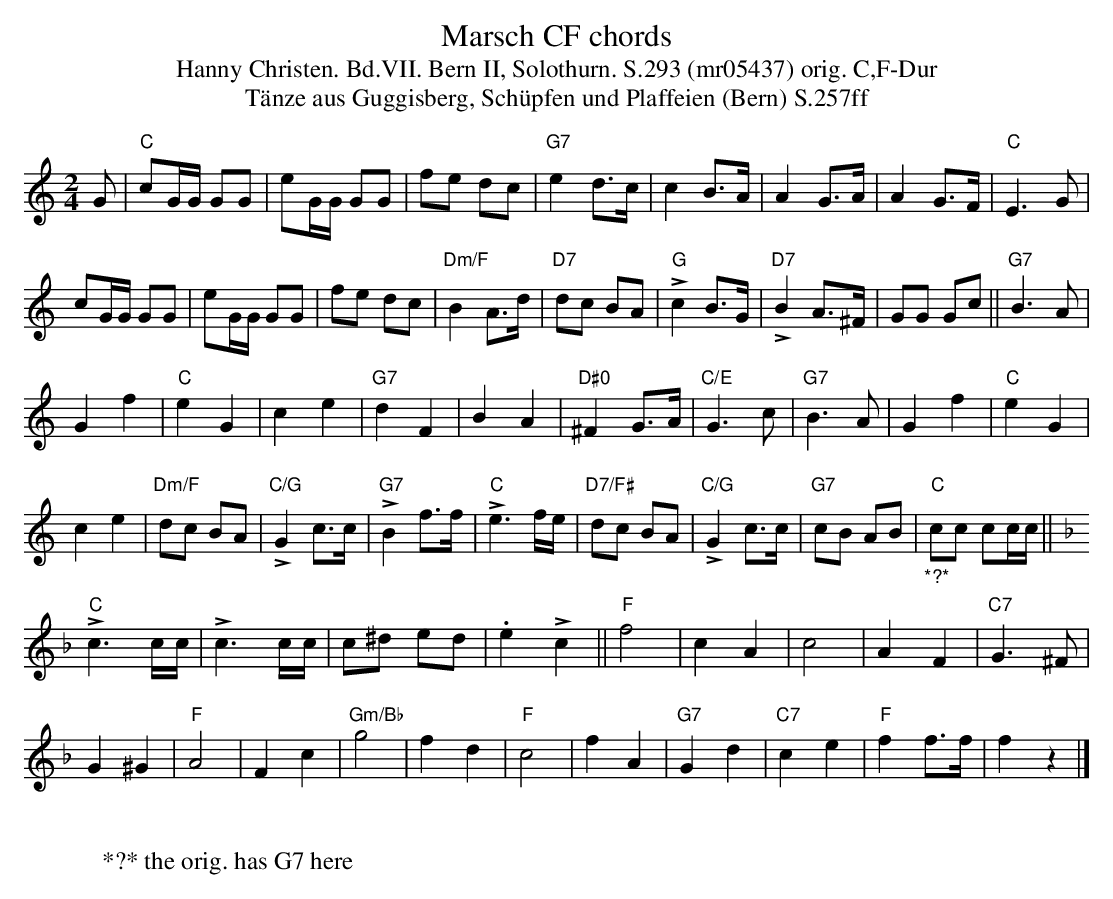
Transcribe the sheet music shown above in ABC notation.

X:1
T: Marsch CF chords
T:Hanny Christen. Bd.VII. Bern II, Solothurn. S.293 (mr05437) orig. C,F-Dur
T: T\"anze aus Guggisberg, Sch\"upfen und Plaffeien (Bern) S.257ff
M:2/4
L:1/8
K:C %%MIDI gchordon
G | "C"cG/G/ GG | eG/G/ GG | fe dc | "G7"e2 d>c | c2 B>A | A2 G>A | A2G>F | "C"E3G |
cG/G/ GG | eG/G/ GG | fe dc | "Dm/F"B2 A>d | "D7"dc BA | "G"+>+c2 B>G | "D7"+>+B2 A>^F | GG Gc || "G7"B3A |
G2f2 | "C"e2G2 | c2e2 | "G7"d2F2 | B2A2 | "D#0"^F2 G>A | "C/E"G3c | "G7"B3A |  G2f2 | "C"e2G2 |
c2e2 | "Dm/F"dc BA | "C/G"+>+G2 c>c | "G7"+>+B2 f>f | "C"+>+e3 f/e/ | "D7/F#"dc BA | "C/G"+>+G2 c>c | "G7"cB AB | "C""_*?*"cc cc/c/ || [K:F]
"C"+>+c3c/c/ | +>+c3c/c/ | c^d ed | .e2+>+c2 || [L:1/4] "F"f2 | cA | c2 | AF | "C7"G>^F |
G^G | "F"A2 | Fc | "Gm/Bb"g2 | fd | "F"c2 | fA | "G7"Gd | "C7"ce | "F"f f/>f/ | fz |]
W:
W: *?* the orig. has G7 here
